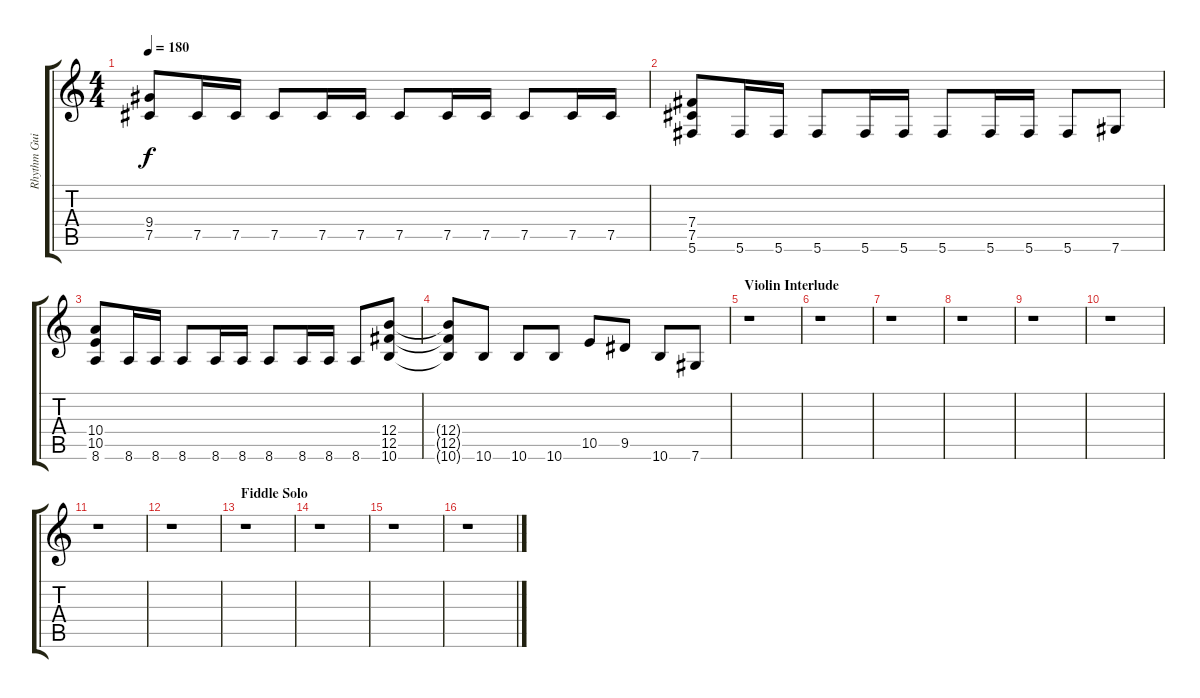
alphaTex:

\track ("Rhythm Guitar" "Rhythm Gui") {instrument distortionguitar}
\staff {score tabs}
\tuning (Db4 Ab3 E3 B2 Gb2 Db2) {hide}
\ts (4 4)
\tempo 180
\clef g2
\ks c
(9.4 7.5).8{dy f} 7.5.16 7.5.16 7.5.8 7.5.16 7.5.16 7.5.8 7.5.16 7.5.16 7.5.8 7.5.16 7.5.16 |
(7.4 7.5 5.6).8 5.6.16 5.6.16 5.6.8 5.6.16 5.6.16 5.6.8 5.6.16 5.6.16 5.6.8 7.6.8 |
(10.4 10.5 8.6).8 8.6.16 8.6.16 8.6.8 8.6.16 8.6.16 8.6.8 8.6.16 8.6.16 8.6.8 (12.4 12.5 10.6).8 |
(12.4{t} 12.5{t} 10.6{t}).8 10.6.8 10.6.8 10.6.8 10.5.8 9.5.8 10.6.8 7.6.8 |
\section ("" "Violin Interlude")
r.1 |
r.1 |
r.1 |
r.1 |
r.1 |
r.1 |
r.1 |
r.1 |
\section ("" "Fiddle Solo")
r.1 |
r.1 |
r.1 |
r.1
